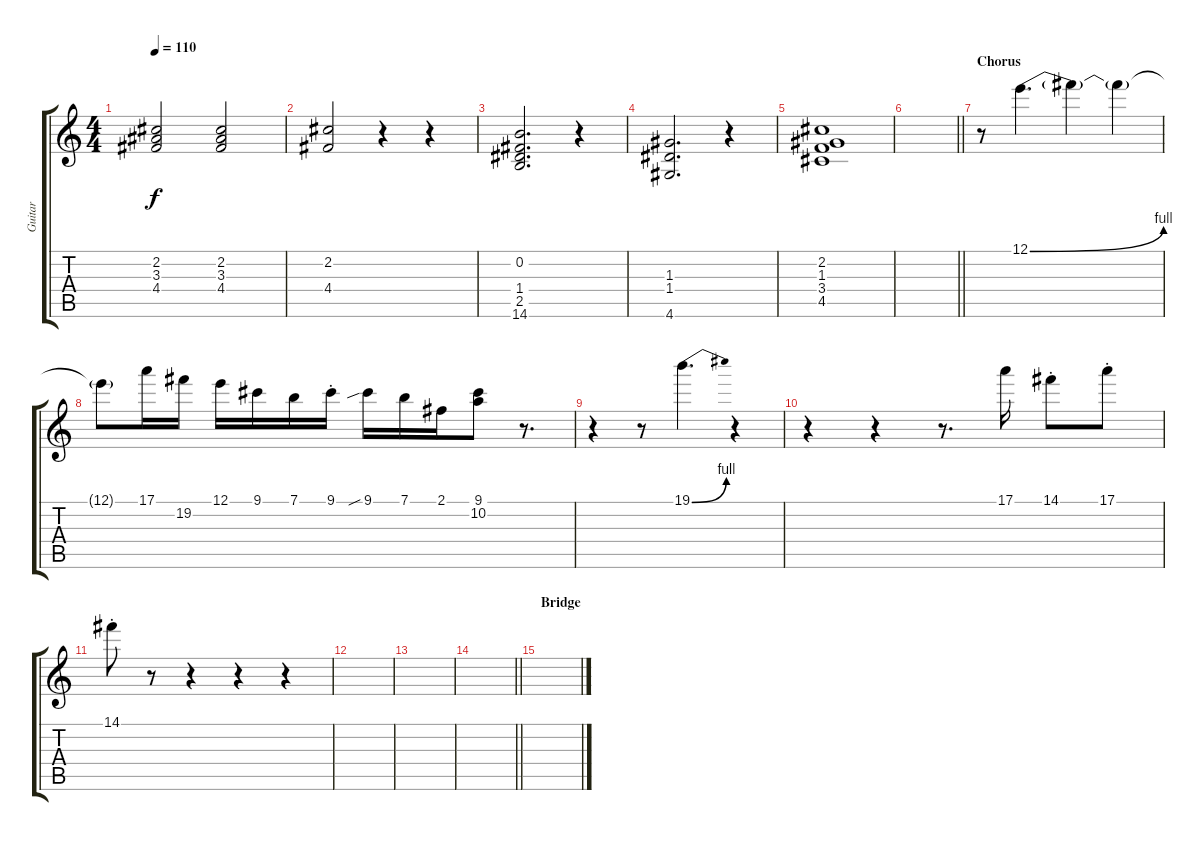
\track ("Guitar" "Guitar") {instrument electricguitarclean}
\staff {score tabs}
\tuning (E4 B3 G3 D3 A2 E2) {hide}
\ts (4 4)
\tempo 110
\clef g2
\ks c
(2.2 3.3 4.4).2{dy f} (2.2 3.3 4.4).2 |
(2.2 4.4).2 r.4 r.4 |
(0.2 1.4 2.5 14.6).2{d} r.4 |
(1.3 1.4 4.6).2{d} r.4 |
(2.2 1.3 3.4 4.5).1 |
\barLineRight lightlight
|
\section ("" "Chorus")
r.8{volume 11 balance 2} 12.1{be (bend 0 0 60 4)}.4{d} 12.1{t}.4 12.1{t}.4 |
12.1{t}.8 17.1.16 19.2.16 12.1.16 9.1.16 7.1.16 9.1{st}.16 9.1{sib}.16 7.1.16 2.1.16 (9.1 10.2).8 r.8{d} |
r.4 r.8 19.1{be (bend 0 0 60 4)}.4{d} r.4 |
r.4 r.4 r.8{d} 17.1.16 14.1{st}.8 17.1{st}.8 |
14.1{st}.8 r.8 r.4 r.4 r.4 |
|
|
\barLineRight lightlight
|
\section ("" "Bridge")
